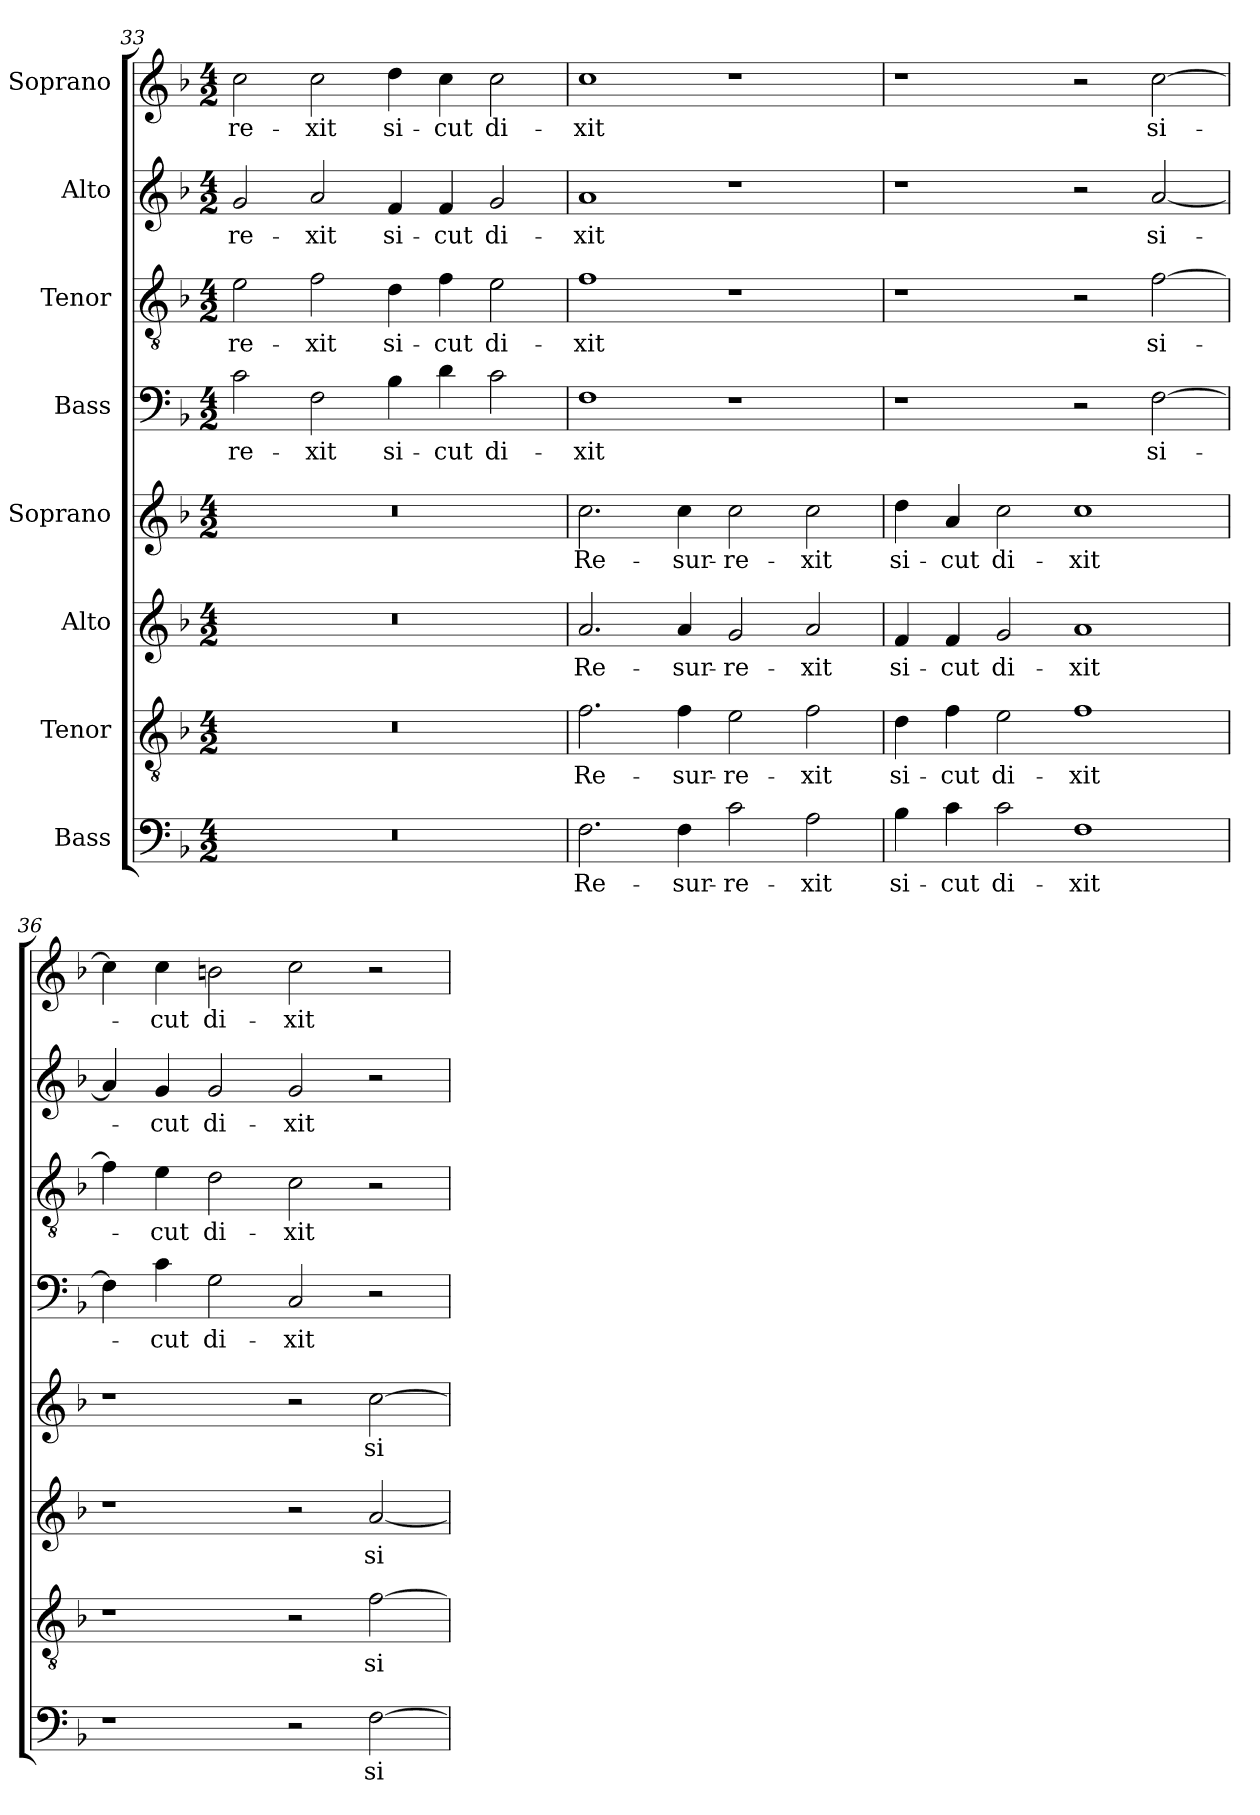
**kern	**text	**kern	**text	**kern	**text	**kern	**text	**kern	**text	**kern	**text	**kern	**text	**kern	**text
*part8	*part8	*part7	*part7	*part6	*part6	*part5	*part5	*part4	*part4	*part3	*part3	*part2	*part2	*part1	*part1
*staff8	*staff8	*staff7	*staff7	*staff6	*staff6	*staff5	*staff5	*staff4	*staff4	*staff3	*staff3	*staff2	*staff2	*staff1	*staff1
*I"Bass	*	*I"Tenor	*	*I"Alto	*	*I"Soprano	*	*I"Bass	*	*I"Tenor	*	*I"Alto	*	*I"Soprano	*
!!LO:PB:g=z
*clefF4	*	*clefGv2	*	*clefG2	*	*clefG2	*	*clefF4	*	*clefGv2	*	*clefG2	*	*clefG2	*
*k[b-]	*	*k[b-]	*	*k[b-]	*	*k[b-]	*	*k[b-]	*	*k[b-]	*	*k[b-]	*	*k[b-]	*
*F:	*	*F:	*	*F:	*	*F:	*	*F:	*	*F:	*	*F:	*	*F:	*
*M4/2	*	*M4/2	*	*M4/2	*	*M4/2	*	*M4/2	*	*M4/2	*	*M4/2	*	*M4/2	*
=33	=33	=33	=33	=33	=33	=33	=33	=33	=33	=33	=33	=33	=33	=33	=33
0r	.	0r	.	0r	.	0r	.	2c\	-re-	2e\	-re-	2g/	-re-	2cc\	-re-
.	.	.	.	.	.	.	.	2F\	-xit	2f\	-xit	2a/	-xit	2cc\	-xit
.	.	.	.	.	.	.	.	4B-\	si-	4d\	si-	4f/	si-	4dd\	si-
.	.	.	.	.	.	.	.	4d\	-cut	4f\	-cut	4f/	-cut	4cc\	-cut
.	.	.	.	.	.	.	.	2c\	di-	2e\	di-	2g/	di-	2cc\	di-
=34	=34	=34	=34	=34	=34	=34	=34	=34	=34	=34	=34	=34	=34	=34	=34
2.F\	Re-	2.f\	Re-	2.a/	Re-	2.cc\	Re-	1F	-xit	1f	-xit	1a	-xit	1cc	-xit
4F\	-sur-	4f\	-sur-	4a/	-sur-	4cc\	-sur-	.	.	.	.	.	.	.	.
2c\	-re-	2e\	-re-	2g/	-re-	2cc\	-re-	1r	.	1r	.	1r	.	1r	.
2A\	-xit	2f\	-xit	2a/	-xit	2cc\	-xit	.	.	.	.	.	.	.	.
=35	=35	=35	=35	=35	=35	=35	=35	=35	=35	=35	=35	=35	=35	=35	=35
4B-\	si-	4d\	si-	4f/	si-	4dd\	si-	1r	.	1r	.	1r	.	1r	.
4c\	-cut	4f\	-cut	4f/	-cut	4a/	-cut	.	.	.	.	.	.	.	.
2c\	di-	2e\	di-	2g/	di-	2cc\	di-	.	.	.	.	.	.	.	.
1F	-xit	1f	-xit	1a	-xit	1cc	-xit	2r	.	2r	.	2r	.	2r	.
.	.	.	.	.	.	.	.	[2F\	si-	[2f\	si-	[2a/	si-	[2cc\	si-
=36	=36	=36	=36	=36	=36	=36	=36	=36	=36	=36	=36	=36	=36	=36	=36
1r	.	1r	.	1r	.	1r	.	4F\]	.	4f\]	.	4a/]	.	4cc\]	.
.	.	.	.	.	.	.	.	4c\	-cut	4e\	-cut	4g/	-cut	4cc\	-cut
.	.	.	.	.	.	.	.	2G\	di-	2d\	di-	2g/	di-	2bn\	di-
2r	.	2r	.	2r	.	2r	.	2C/	-xit	2c\	-xit	2g/	-xit	2cc\	-xit
[2F\	si-	[2f\	si-	[2a/	si-	[2cc\	si-	2r	.	2r	.	2r	.	2r	.
=	=	=	=	=	=	=	=	=	=	=	=	=	=	=	=
*-	*-	*-	*-	*-	*-	*-	*-	*-	*-	*-	*-	*-	*-	*-	*-
